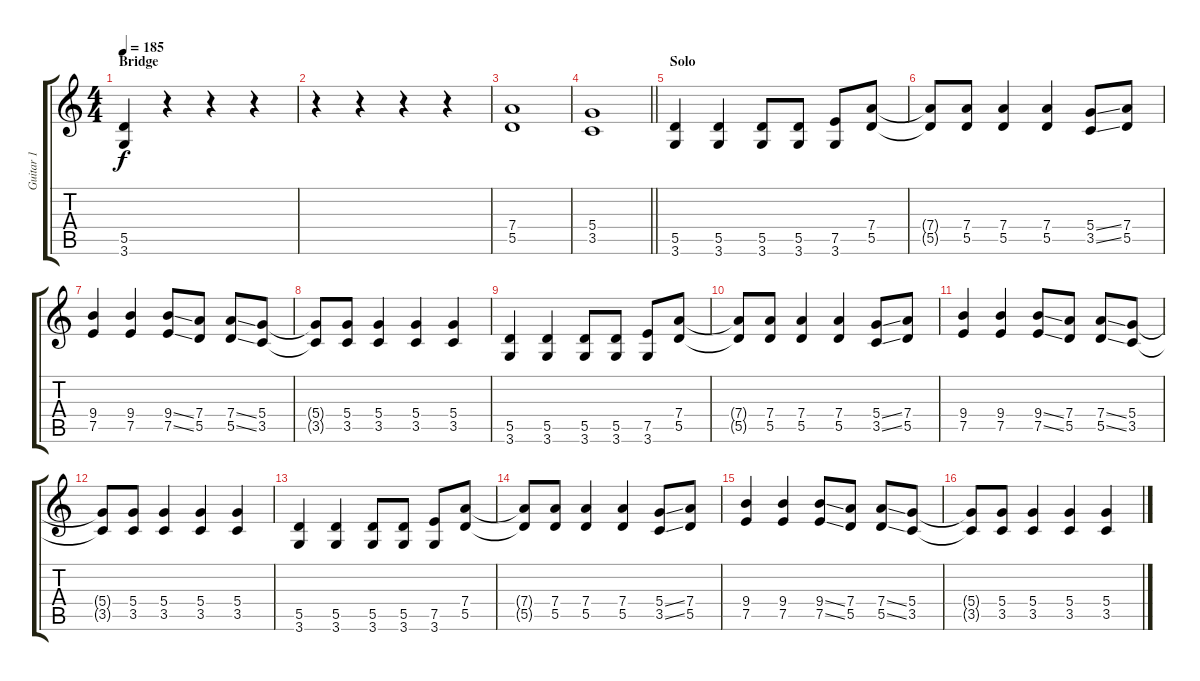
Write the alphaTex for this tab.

\track ("Guitar 1" "Guitar 1") {instrument overdrivenguitar}
\staff {score tabs}
\tuning (E4 B3 G3 D3 A2 E2) {hide}
\ts (4 4)
\section ("" "Bridge")
\tempo 185
\clef g2
\ks c
(5.5 3.6).4{dy f} r.4 r.4 r.4 |
r.4 r.4 r.4 r.4 |
(7.4 5.5).1 |
\barLineRight lightlight
(5.4 3.5).1 |
\section ("" "Solo")
(5.5 3.6).4 (5.5 3.6).4 (5.5 3.6).8 (5.5 3.6).8 (7.5 3.6).8 (7.4 5.5).8 |
(7.4{t} 5.5{t}).8 (7.4 5.5).8 (7.4 5.5).4 (7.4 5.5).4 (5.4{ss} 3.5{ss}).8 (7.4 5.5).8 |
(9.4 7.5).4 (9.4 7.5).4 (9.4{ss} 7.5{ss}).8 (7.4 5.5).8 (7.4{ss} 5.5{ss}).8 (5.4 3.5).8 |
(5.4{t} 3.5{t}).8 (5.4 3.5).8 (5.4 3.5).4 (5.4 3.5).4 (5.4 3.5).4 |
(5.5 3.6).4 (5.5 3.6).4 (5.5 3.6).8 (5.5 3.6).8 (7.5 3.6).8 (7.4 5.5).8 |
(7.4{t} 5.5{t}).8 (7.4 5.5).8 (7.4 5.5).4 (7.4 5.5).4 (5.4{ss} 3.5{ss}).8 (7.4 5.5).8 |
(9.4 7.5).4 (9.4 7.5).4 (9.4{ss} 7.5{ss}).8 (7.4 5.5).8 (7.4{ss} 5.5{ss}).8 (5.4 3.5).8 |
(5.4{t} 3.5{t}).8 (5.4 3.5).8 (5.4 3.5).4 (5.4 3.5).4 (5.4 3.5).4 |
(5.5 3.6).4 (5.5 3.6).4 (5.5 3.6).8 (5.5 3.6).8 (7.5 3.6).8 (7.4 5.5).8 |
(7.4{t} 5.5{t}).8 (7.4 5.5).8 (7.4 5.5).4 (7.4 5.5).4 (5.4{ss} 3.5{ss}).8 (7.4 5.5).8 |
(9.4 7.5).4 (9.4 7.5).4 (9.4{ss} 7.5{ss}).8 (7.4 5.5).8 (7.4{ss} 5.5{ss}).8 (5.4 3.5).8 |
(5.4{t} 3.5{t}).8 (5.4 3.5).8 (5.4 3.5).4 (5.4 3.5).4 (5.4 3.5).4
